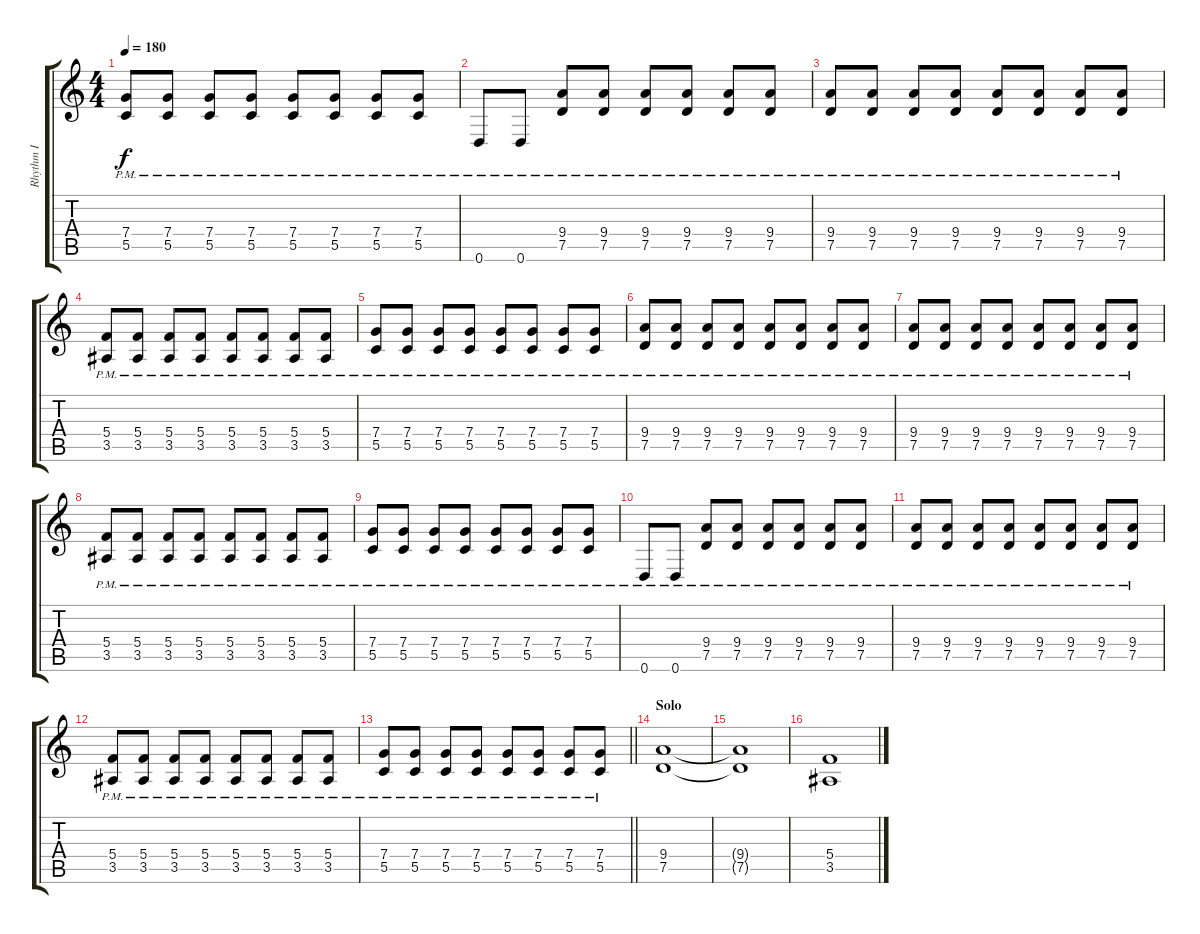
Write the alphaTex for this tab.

\track ("Rhythm I" "Rhythm I") {instrument electricguitarmuted}
\staff {score tabs}
\tuning (D4 A3 F3 C3 G2 D2) {hide}
\ts (4 4)
\tempo 180
\clef g2
\ks c
(7.4{pm} 5.5{pm}).8{dy f} (7.4{pm} 5.5{pm}).8 (7.4{pm} 5.5{pm}).8 (7.4{pm} 5.5{pm}).8 (7.4{pm} 5.5{pm}).8 (7.4{pm} 5.5{pm}).8 (7.4{pm} 5.5{pm}).8 (7.4{pm} 5.5{pm}).8 |
0.6{pm}.8 0.6{pm}.8 (9.4{pm} 7.5{pm}).8 (9.4{pm} 7.5{pm}).8 (9.4{pm} 7.5{pm}).8 (9.4{pm} 7.5{pm}).8 (9.4{pm} 7.5{pm}).8 (9.4{pm} 7.5{pm}).8 |
(9.4{pm} 7.5{pm}).8 (9.4{pm} 7.5{pm}).8 (9.4{pm} 7.5{pm}).8 (9.4{pm} 7.5{pm}).8 (9.4{pm} 7.5{pm}).8 (9.4{pm} 7.5{pm}).8 (9.4{pm} 7.5{pm}).8 (9.4{pm} 7.5{pm}).8 |
(5.4{pm} 3.5{pm}).8 (5.4{pm} 3.5{pm}).8 (5.4{pm} 3.5{pm}).8 (5.4{pm} 3.5{pm}).8 (5.4{pm} 3.5{pm}).8 (5.4{pm} 3.5{pm}).8 (5.4{pm} 3.5{pm}).8 (5.4{pm} 3.5{pm}).8 |
(7.4{pm} 5.5{pm}).8 (7.4{pm} 5.5{pm}).8 (7.4{pm} 5.5{pm}).8 (7.4{pm} 5.5{pm}).8 (7.4{pm} 5.5{pm}).8 (7.4{pm} 5.5{pm}).8 (7.4{pm} 5.5{pm}).8 (7.4{pm} 5.5{pm}).8 |
(9.4{pm} 7.5{pm}).8 (9.4{pm} 7.5{pm}).8 (9.4{pm} 7.5{pm}).8 (9.4{pm} 7.5{pm}).8 (9.4{pm} 7.5{pm}).8 (9.4{pm} 7.5{pm}).8 (9.4{pm} 7.5{pm}).8 (9.4{pm} 7.5{pm}).8 |
(9.4{pm} 7.5{pm}).8 (9.4{pm} 7.5{pm}).8 (9.4{pm} 7.5{pm}).8 (9.4{pm} 7.5{pm}).8 (9.4{pm} 7.5{pm}).8 (9.4{pm} 7.5{pm}).8 (9.4{pm} 7.5{pm}).8 (9.4{pm} 7.5{pm}).8 |
(5.4{pm} 3.5{pm}).8 (5.4{pm} 3.5{pm}).8 (5.4{pm} 3.5{pm}).8 (5.4{pm} 3.5{pm}).8 (5.4{pm} 3.5{pm}).8 (5.4{pm} 3.5{pm}).8 (5.4{pm} 3.5{pm}).8 (5.4{pm} 3.5{pm}).8 |
(7.4{pm} 5.5{pm}).8 (7.4{pm} 5.5{pm}).8 (7.4{pm} 5.5{pm}).8 (7.4{pm} 5.5{pm}).8 (7.4{pm} 5.5{pm}).8 (7.4{pm} 5.5{pm}).8 (7.4{pm} 5.5{pm}).8 (7.4{pm} 5.5{pm}).8 |
0.6{pm}.8 0.6{pm}.8 (9.4{pm} 7.5{pm}).8 (9.4{pm} 7.5{pm}).8 (9.4{pm} 7.5{pm}).8 (9.4{pm} 7.5{pm}).8 (9.4{pm} 7.5{pm}).8 (9.4{pm} 7.5{pm}).8 |
(9.4{pm} 7.5{pm}).8 (9.4{pm} 7.5{pm}).8 (9.4{pm} 7.5{pm}).8 (9.4{pm} 7.5{pm}).8 (9.4{pm} 7.5{pm}).8 (9.4{pm} 7.5{pm}).8 (9.4{pm} 7.5{pm}).8 (9.4{pm} 7.5{pm}).8 |
(5.4{pm} 3.5{pm}).8 (5.4{pm} 3.5{pm}).8 (5.4{pm} 3.5{pm}).8 (5.4{pm} 3.5{pm}).8 (5.4{pm} 3.5{pm}).8 (5.4{pm} 3.5{pm}).8 (5.4{pm} 3.5{pm}).8 (5.4{pm} 3.5{pm}).8 |
\barLineRight lightlight
(7.4{pm} 5.5{pm}).8 (7.4{pm} 5.5{pm}).8 (7.4{pm} 5.5{pm}).8 (7.4{pm} 5.5{pm}).8 (7.4{pm} 5.5{pm}).8 (7.4{pm} 5.5{pm}).8 (7.4{pm} 5.5{pm}).8 (7.4{pm} 5.5{pm}).8 |
\section ("" "Solo")
(9.4 7.5).1 |
(9.4{t} 7.5{t}).1 |
(5.4 3.5).1
